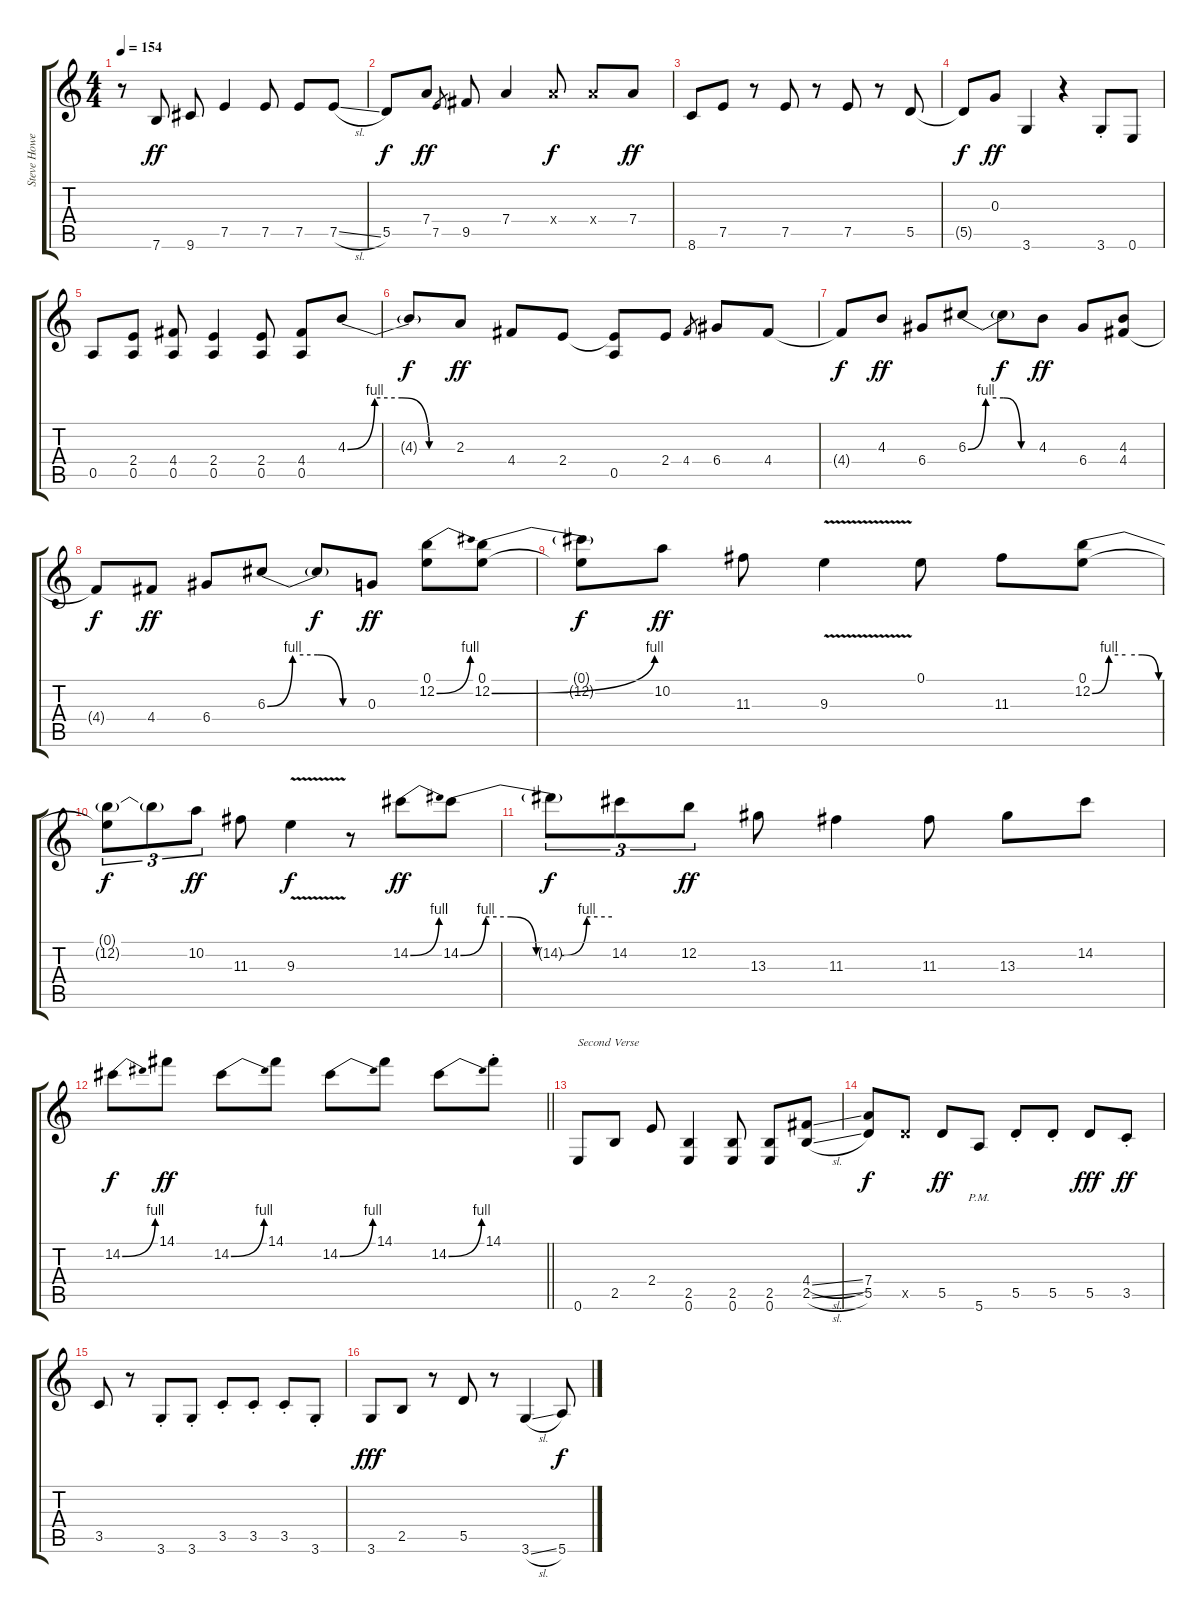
\track ("Steve Howe 1" "Steve Howe") {instrument overdrivenguitar}
\staff {score tabs}
\tuning (E4 B3 G3 D3 A2 E2) {hide}
\ts (4 4)
\tempo 154
\clef g2
\ks c
r.8{dy ff} 7.6.8 9.6.8 7.5.4 7.5.8 7.5.8 7.5{sl}.8 |
5.5.8{dy f} 7.4.8{dy ff} 7.5.8{gr} 9.5.8 7.4.4 7.4{x}.8{dy f} 7.4{x}.8 7.4.8{dy ff} |
8.6.8 7.5.8 r.8 7.5.8 r.8 7.5.8 r.8 5.5.8 |
5.5{t}.8{dy f} 0.3.8{dy ff} 3.6.4 r.4 3.6{st}.8 0.6.8 |
0.5.8 (2.4 0.5).8 (4.4 0.5).8 (2.4 0.5).4 (2.4 0.5).8 (4.4 0.5).8 4.3{be (custom 0 0 15 4 30 4 45 0 60 0)}.8 |
4.3{t}.8{dy f} 2.3.8{dy ff} 4.4.8 2.4.8 (2.4{t} 0.5).8 2.4.8 4.4.8{gr} 6.4.8 4.4.8 |
4.4{t}.8{dy f} 4.3.8{dy ff} 6.4.8 6.3{be (custom 0 0 15 4 30 4 45 0 60 0)}.8 6.3{t}.8{dy f} 4.3.8{dy ff} 6.4.8 (4.3 4.4).8 |
4.4{t}.8{dy f} 4.4.8{dy ff} 6.4.8 6.3{be (custom 0 0 15 4 30 4 45 0 60 0)}.8 6.3{t}.8{dy f} 0.3.8{dy ff} (0.1 12.2{be (bend 0 0 60 4)}).8 (0.1 12.2{be (bend 0 0 60 4)}).8 |
(0.1{t} 12.2{t}).8{dy f} 10.2.8{dy ff} 11.3.8 9.3{v}.4 0.1.8 11.3.8 (0.1 12.2{be (custom 0 0 15 4 30 4 45 4 60 0)}).8 |
(0.1{t} 12.2{t}).8{tu (3 2) dy f} 12.2{t}.8{tu (3 2)} 10.2.8{tu (3 2) dy ff} 11.3.8 9.3{v}.4{dy f} r.8 14.2{be (bend 0 0 60 4)}.8{dy ff} 14.2{be (custom 0 0 10 4 20 4 30 0 40 0 50 4 60 4)}.8 |
14.2{t}.8{tu (3 2) dy f} 14.2.8{tu (3 2)} 12.2.8{tu (3 2) dy ff} 13.3.8 11.3.4 11.3.8 13.3.8 14.2.8 |
\barLineRight lightlight
14.2{be (bend 0 0 60 4)}.8{dy f} 14.1.8{dy ff} 14.2{be (bend 0 0 60 4)}.8 14.1.8 14.2{be (bend 0 0 60 4)}.8 14.1.8 14.2{be (bend 0 0 60 4)}.8 14.1{st}.8 |
0.6.8{txt "Second Verse"} 2.5.8 2.4.8 (2.5 0.6).4 (2.5 0.6).8 (2.5 0.6).8 (4.4{sl} 2.5{sl}).8 |
(7.4 5.5).8{dy f} 5.5{x}.8 5.5.8{dy ff} 5.6{pm}.8 5.5{st}.8 5.5{st}.8 5.5.8{dy fff} 3.5{st}.8{dy ff} |
3.5.8 r.8 3.6{st}.8 3.6{st}.8 3.5{st}.8 3.5{st}.8 3.5{st}.8 3.6{st}.8 |
3.6.8{dy fff} 2.5.8 r.8 5.5.8 r.8 3.6{sl}.4 5.6.8{dy f}
